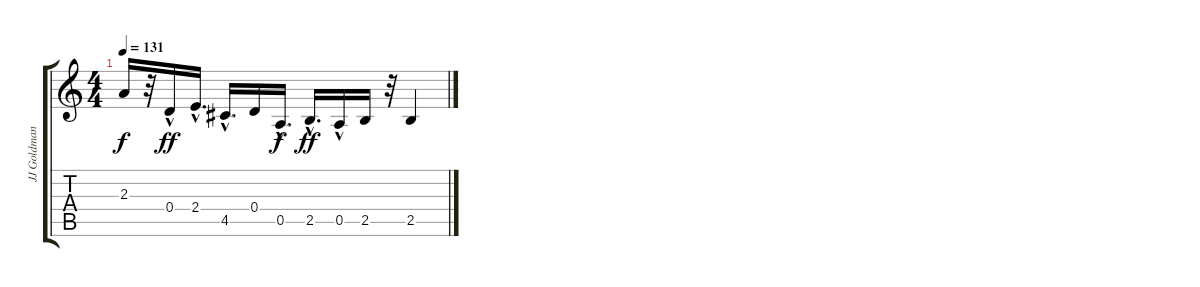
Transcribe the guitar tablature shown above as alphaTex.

\track ("JJ Goldman" "JJ Goldman") {instrument overdrivenguitar}
\staff {score tabs}
\tuning (E4 B3 G3 D3 A2 E2) {hide}
\ts (4 4)
\tempo 131
\clef g2
\ks c
2.3.16{dy f} r.32 0.4{hac}.16{dy ff} 2.4{hac}.16{d} 4.5{hac}.16{d} 0.4.16 0.5{hac}.16{d dy f} 2.5{hac}.16{d dy ff} 0.5{hac}.16 2.5.16 r.32 2.5.4
